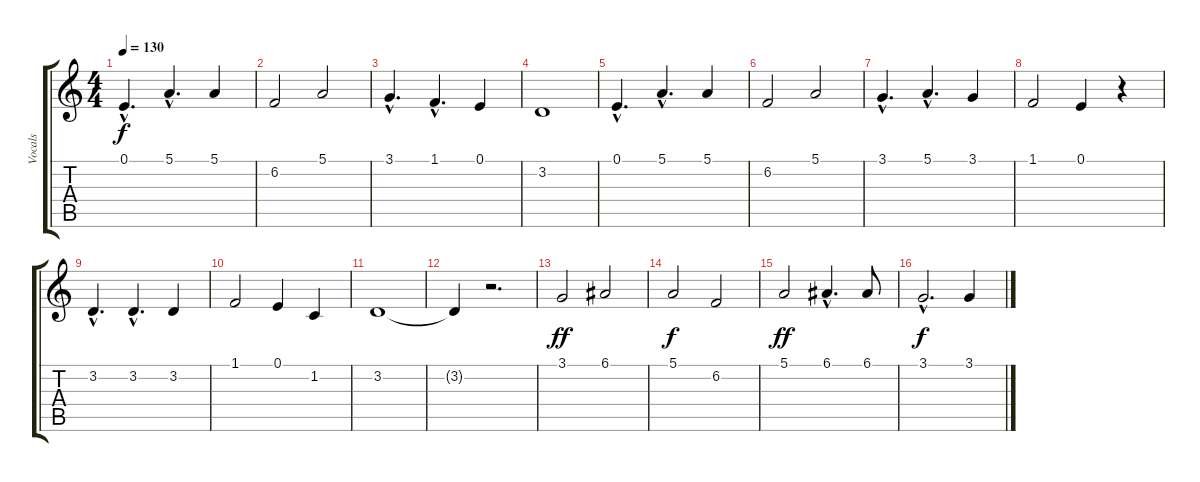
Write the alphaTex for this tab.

\track ("Vocals" "Vocals") {instrument lead3calliope}
\staff {score tabs}
\tuning (E4 B3 G3 D3 A2 D2) {hide}
\ts (4 4)
\tempo 130
\clef g2
\ks c
0.1{hac}.4{d dy f} 5.1{hac}.4{d} 5.1.4 |
6.2.2 5.1.2 |
3.1{hac}.4{d} 1.1{hac}.4{d} 0.1.4 |
3.2.1 |
0.1{hac}.4{d} 5.1{hac}.4{d} 5.1.4 |
6.2.2 5.1.2 |
3.1{hac}.4{d} 5.1{hac}.4{d} 3.1.4 |
1.1.2 0.1.4 r.4 |
3.2{hac}.4{d} 3.2{hac}.4{d} 3.2.4 |
1.1.2 0.1.4 1.2.4 |
3.2.1 |
3.2{t}.4 r.2{d} |
3.1.2{dy ff} 6.1.2 |
5.1.2{dy f} 6.2.2 |
5.1.2{dy ff} 6.1{hac}.4{d} 6.1.8 |
3.1{hac}.2{d dy f} 3.1.4
